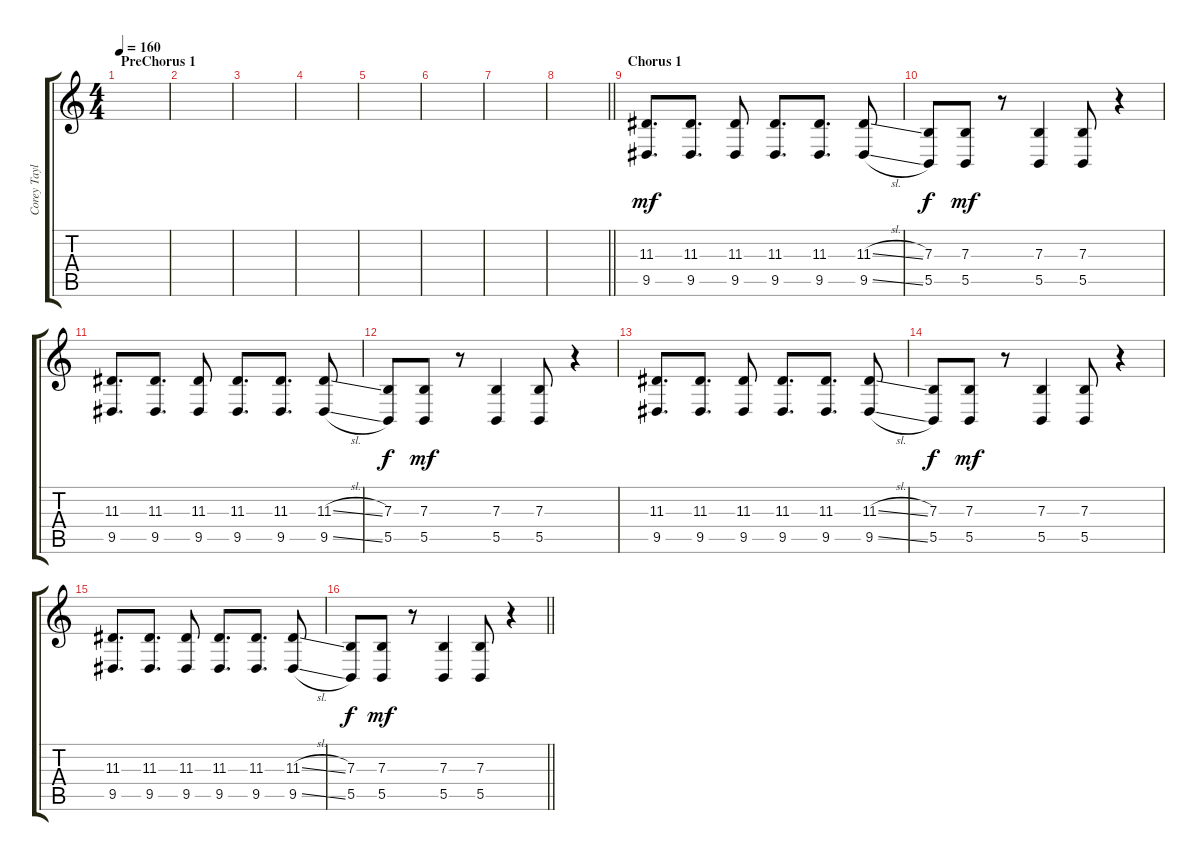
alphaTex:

\track ("Corey Taylor" "Corey Tayl") {instrument lead2sawtooth}
\staff {score tabs}
\tuning (Db4 Ab3 E3 B2 Gb2 B1) {hide}
\ts (4 4)
\section ("" "PreChorus 1")
\tempo 160
\clef g2
\ks c
|
|
|
|
|
|
|
\barLineRight lightlight
|
\section ("" "Chorus 1")
(11.3 9.5).8{d dy mf} (11.3 9.5).8{d} (11.3 9.5).8 (11.3 9.5).8{d} (11.3 9.5).8{d} (11.3{sl} 9.5{sl}).8 |
(7.3 5.5).8{dy f} (7.3 5.5).8{dy mf} r.8 (7.3 5.5).4 (7.3 5.5).8 r.4 |
(11.3 9.5).8{d} (11.3 9.5).8{d} (11.3 9.5).8 (11.3 9.5).8{d} (11.3 9.5).8{d} (11.3{sl} 9.5{sl}).8 |
(7.3 5.5).8{dy f} (7.3 5.5).8{dy mf} r.8 (7.3 5.5).4 (7.3 5.5).8 r.4 |
(11.3 9.5).8{d} (11.3 9.5).8{d} (11.3 9.5).8 (11.3 9.5).8{d} (11.3 9.5).8{d} (11.3{sl} 9.5{sl}).8 |
(7.3 5.5).8{dy f} (7.3 5.5).8{dy mf} r.8 (7.3 5.5).4 (7.3 5.5).8 r.4 |
(11.3 9.5).8{d} (11.3 9.5).8{d} (11.3 9.5).8 (11.3 9.5).8{d} (11.3 9.5).8{d} (11.3{sl} 9.5{sl}).8 |
\barLineRight lightlight
(7.3 5.5).8{dy f} (7.3 5.5).8{dy mf} r.8 (7.3 5.5).4 (7.3 5.5).8 r.4
